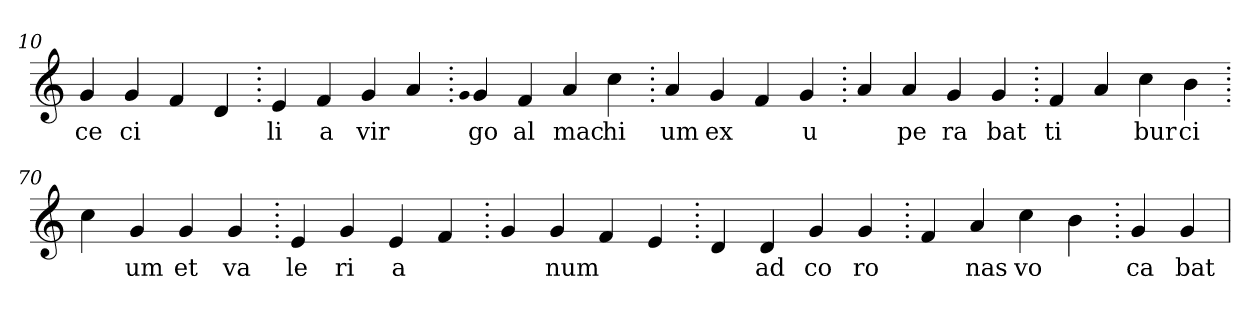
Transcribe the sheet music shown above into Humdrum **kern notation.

**kern	**text
*part1	*part1
*staff1	*staff1
*clefG2	*
=10.	=10.
4g	ce
4g	ci
4f	.
4d	.
=20.	=20.
4e	li
4f	a
4g	vir
4a	.
=30.	=30.
qqg	.
4g	go
4f	al
4a	mac
4cc	hi
=40.	=40.
4a	um
4g	ex
4f	.
4g	u
=50.	=50.
4a	.
4a	pe
4g	ra
4g	bat
=60.	=60.
4f	ti
4a	.
4cc	bur
4b	ci
=70.	=70.
4cc	.
4g	um
4g	et
4g	va
=80.	=80.
4e	le
4g	ri
4e	a
4f	.
=90.	=90.
4g	.
4g	num
4f	.
4e	.
=100.	=100.
4d	.
4d	ad
4g	co
4g	ro
=110.	=110.
4f	.
4a	nas
4cc	vo
4b	.
=120.	=120.
4g	ca
4g	bat
=	=
*-	*-
